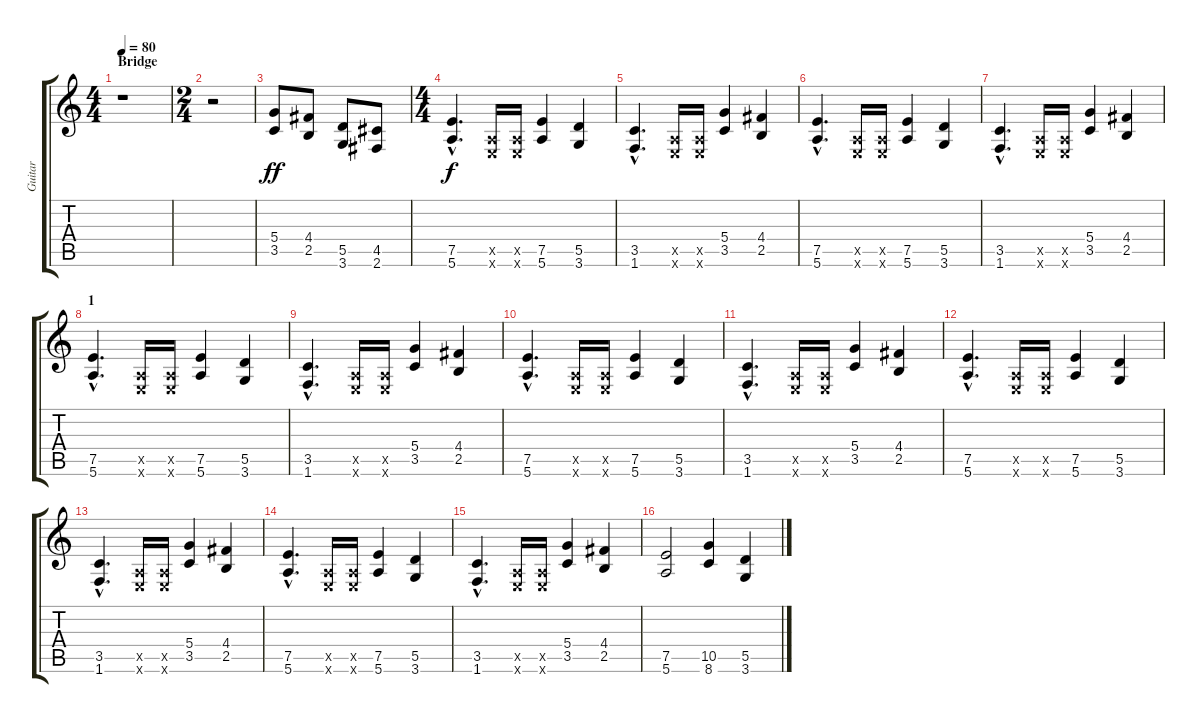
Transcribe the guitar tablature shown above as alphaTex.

\track ("Guitar" "Guitar") {instrument distortionguitar}
\staff {score tabs}
\tuning (E4 B3 G3 D3 A2 E2) {hide}
\ts (4 4)
\section ("" "Bridge")
\tempo 80
\clef g2
\ks c
r.1{dy f} |
\ts (2 4)
r.2 |
(5.4 3.5).8{dy ff} (4.4 2.5).8 (5.5 3.6).8 (4.5 2.6).8 |
\ts (4 4)
(7.5{hac} 5.6{hac}).4{d dy f} (0.5{x} 0.6{x}).16 (0.5{x} 0.6{x}).16 (7.5 5.6).4 (5.5 3.6).4 |
(3.5{hac} 1.6{hac}).4{d} (0.5{x} 0.6{x}).16 (0.5{x} 0.6{x}).16 (5.4 3.5).4 (4.4 2.5).4 |
(7.5{hac} 5.6{hac}).4{d} (0.5{x} 0.6{x}).16 (0.5{x} 0.6{x}).16 (7.5 5.6).4 (5.5 3.6).4 |
(3.5{hac} 1.6{hac}).4{d} (0.5{x} 0.6{x}).16 (0.5{x} 0.6{x}).16 (5.4 3.5).4 (4.4 2.5).4 |
\section ("" "1")
(7.5{hac} 5.6{hac}).4{d} (0.5{x} 0.6{x}).16 (0.5{x} 0.6{x}).16 (7.5 5.6).4 (5.5 3.6).4 |
(3.5{hac} 1.6{hac}).4{d} (0.5{x} 0.6{x}).16 (0.5{x} 0.6{x}).16 (5.4 3.5).4 (4.4 2.5).4 |
(7.5{hac} 5.6{hac}).4{d} (0.5{x} 0.6{x}).16 (0.5{x} 0.6{x}).16 (7.5 5.6).4 (5.5 3.6).4 |
(3.5{hac} 1.6{hac}).4{d} (0.5{x} 0.6{x}).16 (0.5{x} 0.6{x}).16 (5.4 3.5).4 (4.4 2.5).4 |
(7.5{hac} 5.6{hac}).4{d} (0.5{x} 0.6{x}).16 (0.5{x} 0.6{x}).16 (7.5 5.6).4 (5.5 3.6).4 |
(3.5{hac} 1.6{hac}).4{d} (0.5{x} 0.6{x}).16 (0.5{x} 0.6{x}).16 (5.4 3.5).4 (4.4 2.5).4 |
(7.5{hac} 5.6{hac}).4{d} (0.5{x} 0.6{x}).16 (0.5{x} 0.6{x}).16 (7.5 5.6).4 (5.5 3.6).4 |
(3.5{hac} 1.6{hac}).4{d} (0.5{x} 0.6{x}).16 (0.5{x} 0.6{x}).16 (5.4 3.5).4 (4.4 2.5).4 |
(7.5 5.6).2 (10.5 8.6).4 (5.5 3.6).4
